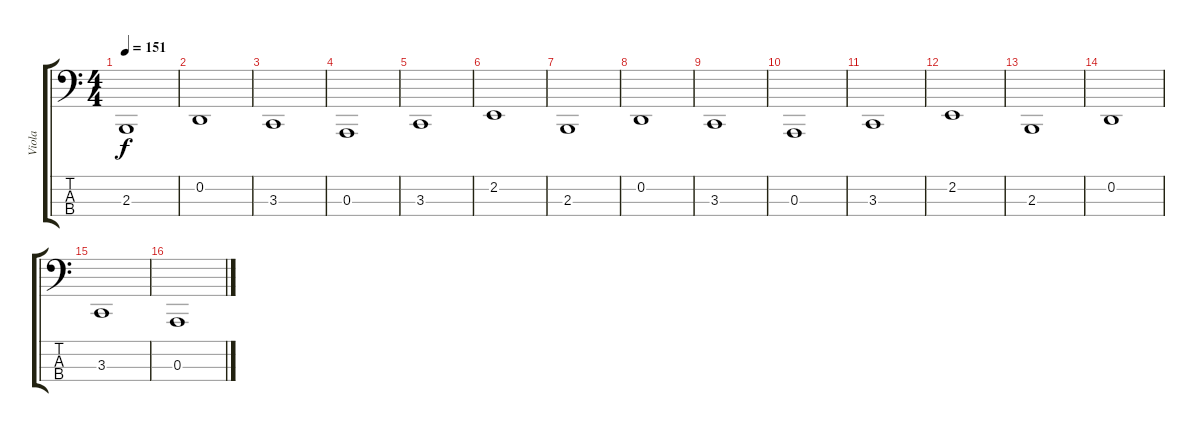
\track ("Viola" "Viola") {instrument viola}
\staff {score tabs}
\tuning (G2 D2 A1 E1) {hide}
\ts (4 4)
\tempo 151
\clef f4
\ks c
2.3.1{dy f} |
0.2.1 |
3.3.1 |
0.3.1 |
3.3.1 |
2.2.1 |
2.3.1 |
0.2.1 |
3.3.1 |
0.3.1 |
3.3.1 |
2.2.1 |
2.3.1 |
0.2.1 |
3.3.1 |
0.3.1
